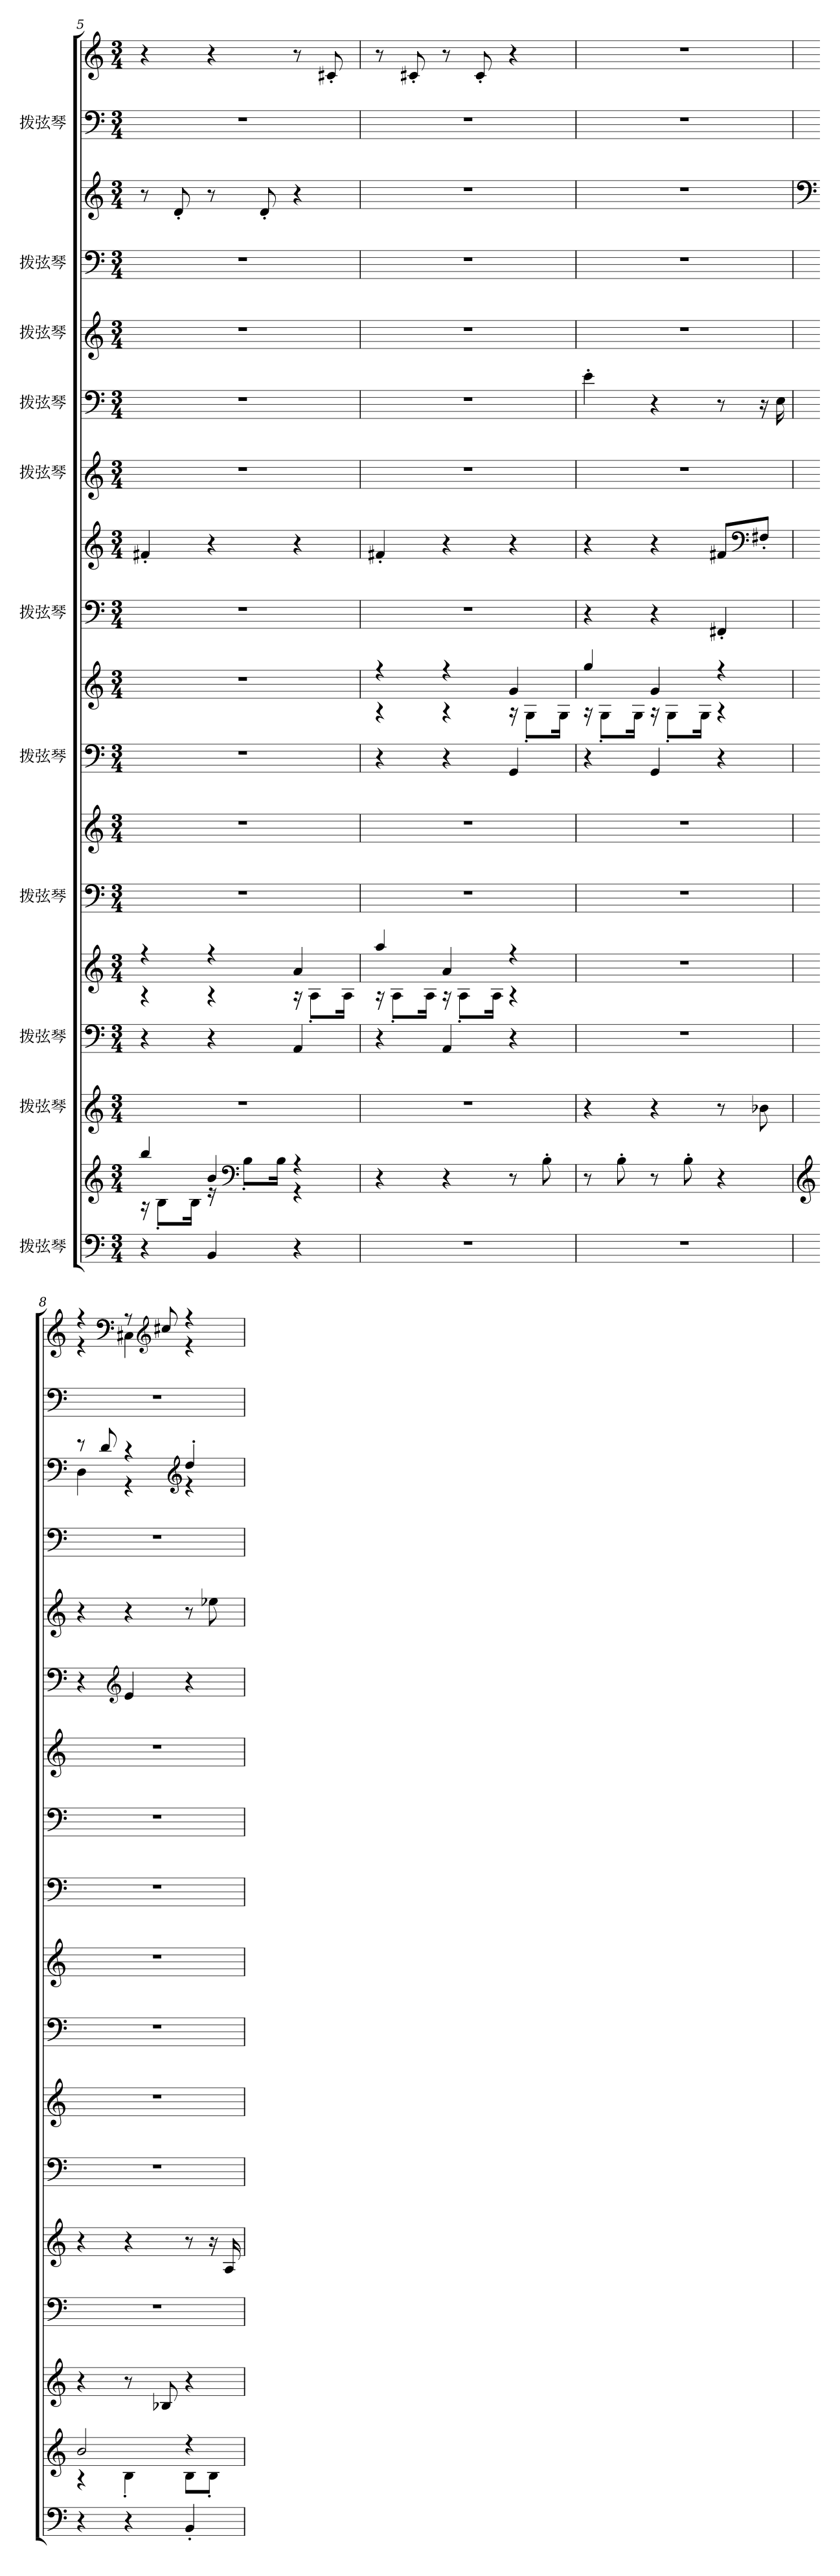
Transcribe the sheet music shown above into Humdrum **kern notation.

**kern	**kern	**kern	**kern	**kern	**kern	**kern	**kern	**kern	**kern	**kern	**kern	**kern	**kern	**kern	**kern	**kern	**kern
*part11	*part11	*part10	*part9	*part9	*part8	*part8	*part7	*part7	*part6	*part6	*part5	*part4	*part3	*part2	*part2	*part1	*part1
*staff18	*staff17	*staff16	*staff15	*staff14	*staff13	*staff12	*staff11	*staff10	*staff9	*staff8	*staff7	*staff6	*staff5	*staff4	*staff3	*staff2	*staff1
*I"拨弦琴	*	*I"拨弦琴	*I"拨弦琴	*	*I"拨弦琴	*	*I"拨弦琴	*	*I"拨弦琴	*	*I"拨弦琴	*I"拨弦琴	*I"拨弦琴	*I"拨弦琴	*	*I"拨弦琴	*
!!LO:PB:g=z
*clefF4	*clefG2	*clefG2	*clefF4	*clefG2	*clefF4	*clefG2	*clefF4	*clefG2	*clefF4	*clefG2	*clefG2	*clefF4	*clefG2	*clefF4	*clefG2	*clefF4	*clefG2
*k[]	*k[]	*k[]	*k[]	*k[]	*k[]	*k[]	*k[]	*k[]	*k[]	*k[]	*k[]	*k[]	*k[]	*k[]	*k[]	*k[]	*k[]
*M3/4	*M3/4	*M3/4	*M3/4	*M3/4	*M3/4	*M3/4	*M3/4	*M3/4	*M3/4	*M3/4	*M3/4	*M3/4	*M3/4	*M3/4	*M3/4	*M3/4	*M3/4
=5	=5	=5	=5	=5	=5	=5	=5	=5	=5	=5	=5	=5	=5	=5	=5	=5	=5
*	*^	*	*	*^	*	*	*	*	*	*	*	*	*	*	*	*	*
4r	4bb/	16r	2.r	4r	4r	4r	2.r	2.r	2.r	2.r	2.r	4f#X'/	2.r	2.r	2.r	2.r	8r	2.r	4r
.	.	8B'\L	.	.	.	.	.	.	.	.	.	.	.	.	.	.	.	.	.
.	.	.	.	.	.	.	.	.	.	.	.	.	.	.	.	.	8d'/	.	.
.	.	16B\Jk	.	.	.	.	.	.	.	.	.	.	.	.	.	.	.	.	.
4BB/	4b/	16r	.	4r	4r	4r	.	.	.	.	.	4r	.	.	.	.	8r	.	4r
*	*clefF4	*	*	*	*	*	*	*	*	*	*	*	*	*	*	*	*	*	*
.	.	8B'\L	.	.	.	.	.	.	.	.	.	.	.	.	.	.	.	.	.
.	.	.	.	.	.	.	.	.	.	.	.	.	.	.	.	.	8d'/	.	.
.	.	16B\Jk	.	.	.	.	.	.	.	.	.	.	.	.	.	.	.	.	.
4r	4r	4r	.	4AA/	4a/	16r	.	.	.	.	.	4r	.	.	.	.	4r	.	8r
.	.	.	.	.	.	8A'\L	.	.	.	.	.	.	.	.	.	.	.	.	.
.	.	.	.	.	.	.	.	.	.	.	.	.	.	.	.	.	.	.	8c#X'/
.	.	.	.	.	.	16A\Jk	.	.	.	.	.	.	.	.	.	.	.	.	.
*	*v	*v	*	*	*	*	*	*	*	*	*	*	*	*	*	*	*	*	*
=6	=6	=6	=6	=6	=6	=6	=6	=6	=6	=6	=6	=6	=6	=6	=6	=6	=6	=6
*	*	*	*	*	*	*	*	*	*^	*	*	*	*	*	*	*	*	*
2.r	4r	2.r	4r	4aa/	16r	2.r	2.r	4r	4r	4r	2.r	4f#X'/	2.r	2.r	2.r	2.r	2.r	2.r	8r
.	.	.	.	.	8A'\L	.	.	.	.	.	.	.	.	.	.	.	.	.	.
.	.	.	.	.	.	.	.	.	.	.	.	.	.	.	.	.	.	.	8c#X'/
.	.	.	.	.	16A\Jk	.	.	.	.	.	.	.	.	.	.	.	.	.	.
.	4r	.	4AA/	4a/	16r	.	.	4r	4r	4r	.	4r	.	.	.	.	.	.	8r
.	.	.	.	.	8A'\L	.	.	.	.	.	.	.	.	.	.	.	.	.	.
.	.	.	.	.	.	.	.	.	.	.	.	.	.	.	.	.	.	.	8c#'/
.	.	.	.	.	16A\Jk	.	.	.	.	.	.	.	.	.	.	.	.	.	.
.	8r	.	4r	4r	4r	.	.	4GG/	4g/	16r	.	4r	.	.	.	.	.	.	4r
.	.	.	.	.	.	.	.	.	.	8G'\L	.	.	.	.	.	.	.	.	.
.	8B'\	.	.	.	.	.	.	.	.	.	.	.	.	.	.	.	.	.	.
.	.	.	.	.	.	.	.	.	.	16G\Jk	.	.	.	.	.	.	.	.	.
*	*	*	*	*v	*v	*	*	*	*	*	*	*	*	*	*	*	*	*	*
=7	=7	=7	=7	=7	=7	=7	=7	=7	=7	=7	=7	=7	=7	=7	=7	=7	=7	=7
2.r	8r	4r	2.r	2.r	2.r	2.r	4r	4gg/	16r	4r	4r	2.r	4e'\	2.r	2.r	2.r	2.r	2.r
.	.	.	.	.	.	.	.	.	8G'\L	.	.	.	.	.	.	.	.	.
.	8B'\	.	.	.	.	.	.	.	.	.	.	.	.	.	.	.	.	.
.	.	.	.	.	.	.	.	.	16G\Jk	.	.	.	.	.	.	.	.	.
.	8r	4r	.	.	.	.	4GG/	4g/	16r	4r	4r	.	4r	.	.	.	.	.
.	.	.	.	.	.	.	.	.	8G'\L	.	.	.	.	.	.	.	.	.
.	8B'\	.	.	.	.	.	.	.	.	.	.	.	.	.	.	.	.	.
.	.	.	.	.	.	.	.	.	16G\Jk	.	.	.	.	.	.	.	.	.
.	4r	8r	.	.	.	.	4r	4r	4r	4FF#X'/	8f#X/L	.	8r	.	.	.	.	.
*	*	*	*	*	*	*	*	*	*	*	*clefF4	*	*	*	*	*	*	*
.	.	8b-X\	.	.	.	.	.	.	.	.	8F#X'/J	.	16r	.	.	.	.	.
.	.	.	.	.	.	.	.	.	.	.	.	.	16E\	.	.	.	.	.
*	*	*	*	*	*	*	*	*v	*v	*	*	*	*	*	*	*	*	*
!!LO:PB:g=z
=8	=8	=8	=8	=8	=8	=8	=8	=8	=8	=8	=8	=8	=8	=8	=8	=8	=8
*	*clefG2	*	*	*	*	*	*	*	*	*	*	*	*	*	*clefF4	*	*
*	*^	*	*	*	*	*	*	*	*	*	*	*	*	*	*^	*	*^
4r	2b/	4r	4r	2.r	4r	2.r	2.r	2.r	2.r	2.r	2.r	2.r	4r	4r	2.r	8r	4D\	2.r	4r	4r
.	.	.	.	.	.	.	.	.	.	.	.	.	.	.	.	8d/	.	.	.	.
*	*	*	*	*	*	*	*	*	*	*	*	*	*clefG2	*	*	*	*	*	*clefF4	*
4r	.	4B'\	8r	.	4r	.	.	.	.	.	.	.	4e/	4r	.	4r	4r	.	8r	4C#X\
*	*	*	*	*	*	*	*	*	*	*	*	*	*	*	*	*	*	*	*clefG2	*
.	.	.	8B-X/	.	.	.	.	.	.	.	.	.	.	.	.	.	.	.	8cc#X/	.
*	*	*	*	*	*	*	*	*	*	*	*	*	*	*	*	*clefG2	*	*	*	*
4BB'/	4r	8B\L	4r	.	8r	.	.	.	.	.	.	.	4r	8r	.	4dd'/	4r	.	4r	4r
.	.	8B'\J	.	.	16r	.	.	.	.	.	.	.	.	8ee-X\	.	.	.	.	.	.
.	.	.	.	.	16A/	.	.	.	.	.	.	.	.	.	.	.	.	.	.	.
*	*v	*v	*	*	*	*	*	*	*	*	*	*	*	*	*	*v	*v	*	*v	*v
=	=	=	=	=	=	=	=	=	=	=	=	=	=	=	=	=	=
*-	*-	*-	*-	*-	*-	*-	*-	*-	*-	*-	*-	*-	*-	*-	*-	*-	*-
